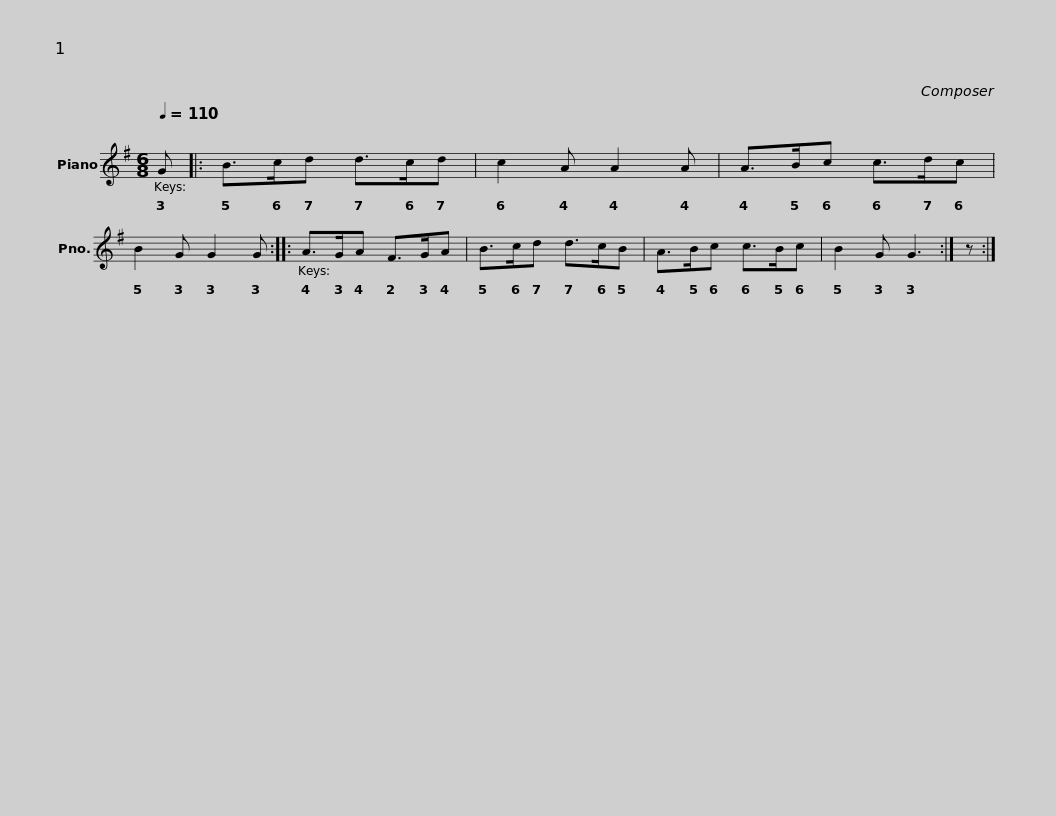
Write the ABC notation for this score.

X:1
L:1/8
Q:1/4=110
M:6/8
I:linebreak $
K:G
V:1 treble
V:1
 G |: B>cd d>cd | c2 A A2 A | A>Bc c>dc | B2 G G2 G ::$ %5
 A>GA F>GA | B>cd d>cB | A>Bc c>Bc | B2 G G3 :| z :| %10
